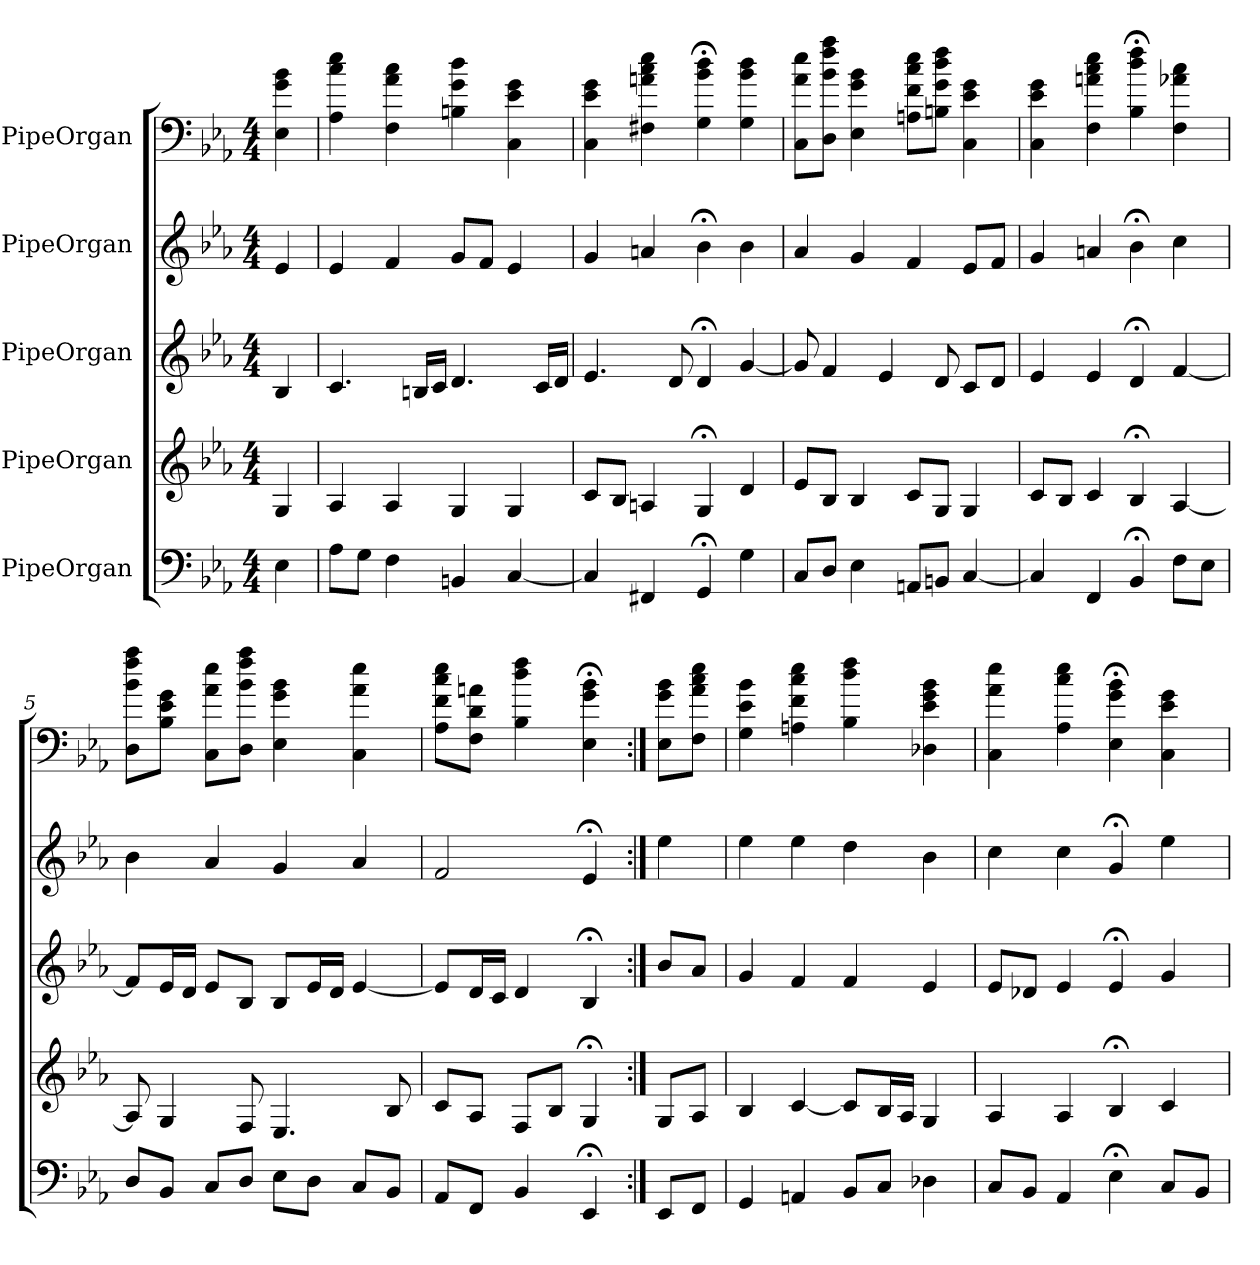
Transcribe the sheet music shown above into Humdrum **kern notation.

**kern	**kern	**kern	**kern	**kern
*part5	*part4	*part3	*part2	*part1
*staff5	*staff4	*staff3	*staff2	*staff1
*I"PipeOrgan	*I"PipeOrgan	*I"PipeOrgan	*I"PipeOrgan	*I"PipeOrgan
*k[b-e-a-]	*k[b-e-a-]	*k[b-e-a-]	*k[b-e-a-]	*k[b-e-a-]
*E-:	*E-:	*E-:	*E-:	*E-:
*M4/4	*M4/4	*M4/4	*M4/4	*M4/4
*MM60	*MM60	*MM60	*MM60	*MM60
=	=	=	=	=
4E-	4G	4B-	4e-	4E- 4g 4b-
=1	=1	=1	=1	=1
8A-L	4A-	4.c	4e-	4A- 4cc 4ee-
8GJ	.	.	.	.
4F	4A-	.	4f	4F 4a- 4cc
.	.	16BnLL	.	.
.	.	16cJJ	.	.
4BBn	4G	4.d	8gL	4Bn 4g 4dd
.	.	.	8fJ	.
[4C	4G	.	4e-	4C 4e- 4g
.	.	16cLL	.	.
.	.	16dJJ	.	.
=2	=2	=2	=2	=2
4C]	8cL	4.e-	4g	4C 4e- 4g
.	8B-J	.	.	.
4FF#X	4An	.	4an	4F#X 4an 4cc 4ee-
.	.	8d	.	.
4GG;<	4G;<	4d;<	4b-;<	4G;< 4b-;< 4dd;<
4G	4d	[4g	4b-	4G 4b- 4dd
=3	=3	=3	=3	=3
8CL	8e-L	8g]	4a-	8C 8a- 8ee-L
8DJ	8B-J	4f	.	8D 8b- 8ff 8aa-J
4E-	4B-	.	4g	4E- 4g 4b-
.	.	4e-	.	.
8AAnL	8cL	.	4f	8An 8f 8cc 8ee-L
8BBnJ	8GJ	8d	.	8Bn 8g 8dd 8ffJ
[4C	4G	8cL	8e-L	4C 4e- 4g
.	.	8dJ	8fJ	.
=4	=4	=4	=4	=4
4C]	8cL	4e-	4g	4C 4e- 4g
.	8B-J	.	.	.
4FF	4c	4e-	4an	4F 4an 4cc 4ee-
4BB-;<	4B-;<	4d;<	4b-;<	4B-;< 4dd;< 4ff;<
8FL	[4A-	[4f	4cc	4F 4a-X 4cc
8E-J	.	.	.	.
=5	=5	=5	=5	=5
8DL	8A-]	8fL]	4b-	8D 8b- 8ff 8aa-L
8BB-J	4G	16e-L	.	8B- 8e- 8gJ
.	.	16dJJ	.	.
8CL	.	8e-L	4a-	8C 8a- 8ee-L
8DJ	8F	8B-J	.	8D 8b- 8ff 8aa-J
8E-L	4.E-	8B-L	4g	4E- 4g 4b-
8DJ	.	16e-L	.	.
.	.	16dJJ	.	.
8CL	.	[4e-	4a-	4C 4a- 4ee-
8BB-J	8B-	.	.	.
=6	=6	=6	=6	=6
8AA-L	8cL	8e-L]	2f	8A- 8f 8cc 8ee-L
8FFJ	8A-J	16dL	.	8F 8d 8anJ
.	.	16cJJ	.	.
4BB-	8FL	4d	.	4B- 4dd 4ff
.	8B-J	.	.	.
4EE-;<	4G;<	4B-;<	4e-;<	4E-;< 4g;< 4b-;<
=:|!	=:|!	=:|!	=:|!	=:|!
8EE-L	8GL	8b-L	4ee-	8E- 8g 8b-L
8FFJ	8A-J	8a-J	.	8F 8a- 8cc 8ee-J
=7	=7	=7	=7	=7
4GG	4B-	4g	4ee-	4G 4e- 4b-
4AAn	[4c	4f	4ee-	4An 4f 4cc 4ee-
8BB-L	8cL]	4f	4dd	4B- 4dd 4ff
8CJ	16B-L	.	.	.
.	16A-JJ	.	.	.
4D-X	4G	4e-	4b-	4D-X 4e- 4g 4b-
=8	=8	=8	=8	=8
8CL	4A-	8e-L	4cc	4C 4a- 4ee-
8BB-J	.	8d-XJ	.	.
4AA-	4A-	4e-	4cc	4A- 4cc 4ee-
4E-;<	4B-;<	4e-;<	4g;<	4E-;< 4g;< 4b-;<
8CL	4c	4g	4ee-	4C 4e- 4g
8BB-J	.	.	.	.
=	=	=	=	=
*-	*-	*-	*-	*-
